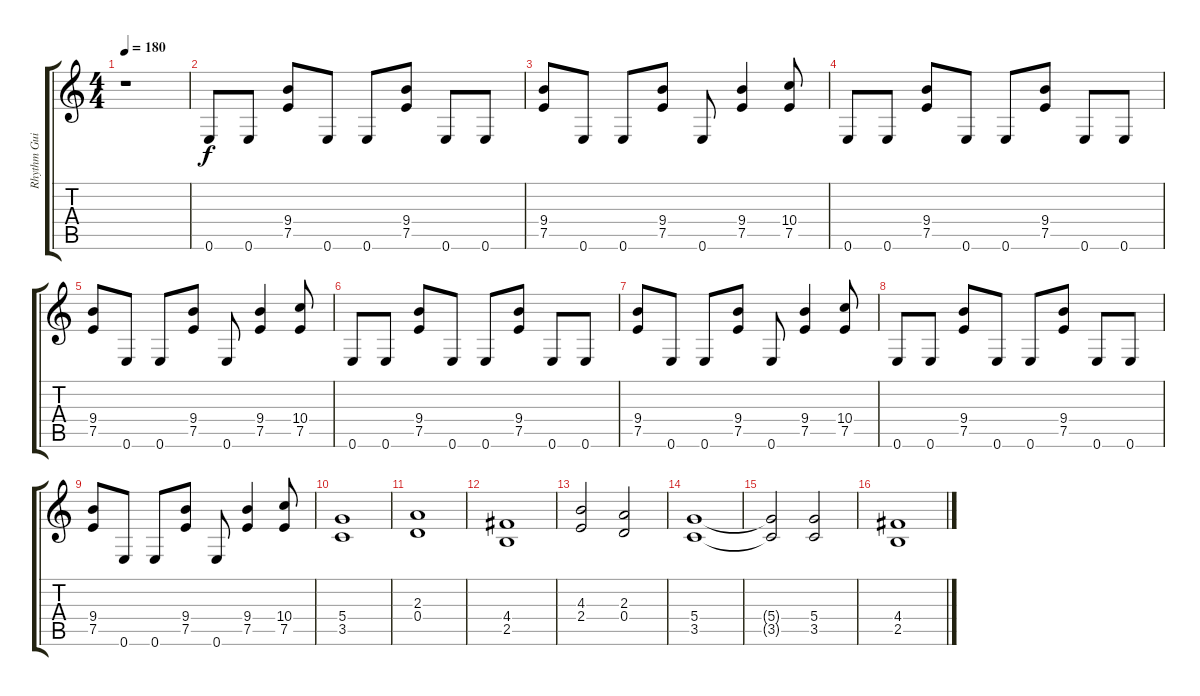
\track ("Rhythm Guitar" "Rhythm Gui") {instrument distortionguitar}
\staff {score tabs}
\tuning (E4 B3 G3 D3 A2 E2) {hide}
\ts (4 4)
\tempo 180
\clef g2
\ks c
r.1{dy f instrument distortionguitar} |
0.6.8 0.6.8 (9.4 7.5).8 0.6.8 0.6.8 (9.4 7.5).8 0.6.8 0.6.8 |
(9.4 7.5).8 0.6.8 0.6.8 (9.4 7.5).8 0.6.8 (9.4 7.5).4 (10.4 7.5).8 |
0.6.8 0.6.8 (9.4 7.5).8 0.6.8 0.6.8 (9.4 7.5).8 0.6.8 0.6.8 |
(9.4 7.5).8 0.6.8 0.6.8 (9.4 7.5).8 0.6.8 (9.4 7.5).4 (10.4 7.5).8 |
0.6.8 0.6.8 (9.4 7.5).8 0.6.8 0.6.8 (9.4 7.5).8 0.6.8 0.6.8 |
(9.4 7.5).8 0.6.8 0.6.8 (9.4 7.5).8 0.6.8 (9.4 7.5).4 (10.4 7.5).8 |
0.6.8 0.6.8 (9.4 7.5).8 0.6.8 0.6.8 (9.4 7.5).8 0.6.8 0.6.8 |
(9.4 7.5).8 0.6.8 0.6.8 (9.4 7.5).8 0.6.8 (9.4 7.5).4 (10.4 7.5).8 |
(5.4 3.5).1 |
(2.3 0.4).1 |
(4.4 2.5).1 |
(4.3 2.4).2 (2.3 0.4).2 |
(5.4 3.5).1 |
(5.4{t} 3.5{t}).2 (5.4 3.5).2 |
(4.4 2.5).1
